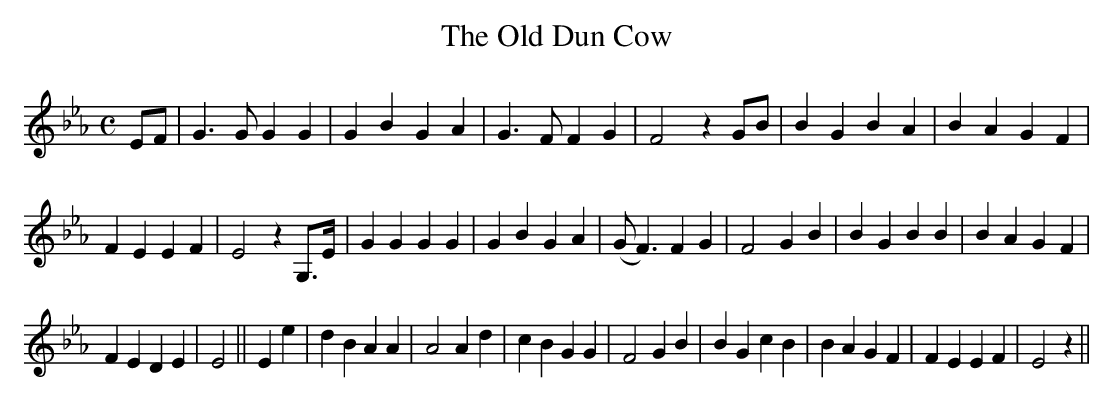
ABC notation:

X:1
T:The Old Dun Cow
M:C
L:1/4
K:Eb
E/F/ | G> G G G | G B G A | G> F F G | F2 z G/B/ | B G B A | B A G F |
F E E F | E2 z G,/>E/ | G G G G | G B G A |  (G< F) F G | F2 G B | B G B B | B A G F |
F E D E | E2 || E e | d B A A | A2 A d | c B G G | F2 G B | B G c B | B A G F | F E E F | E2 z ||
